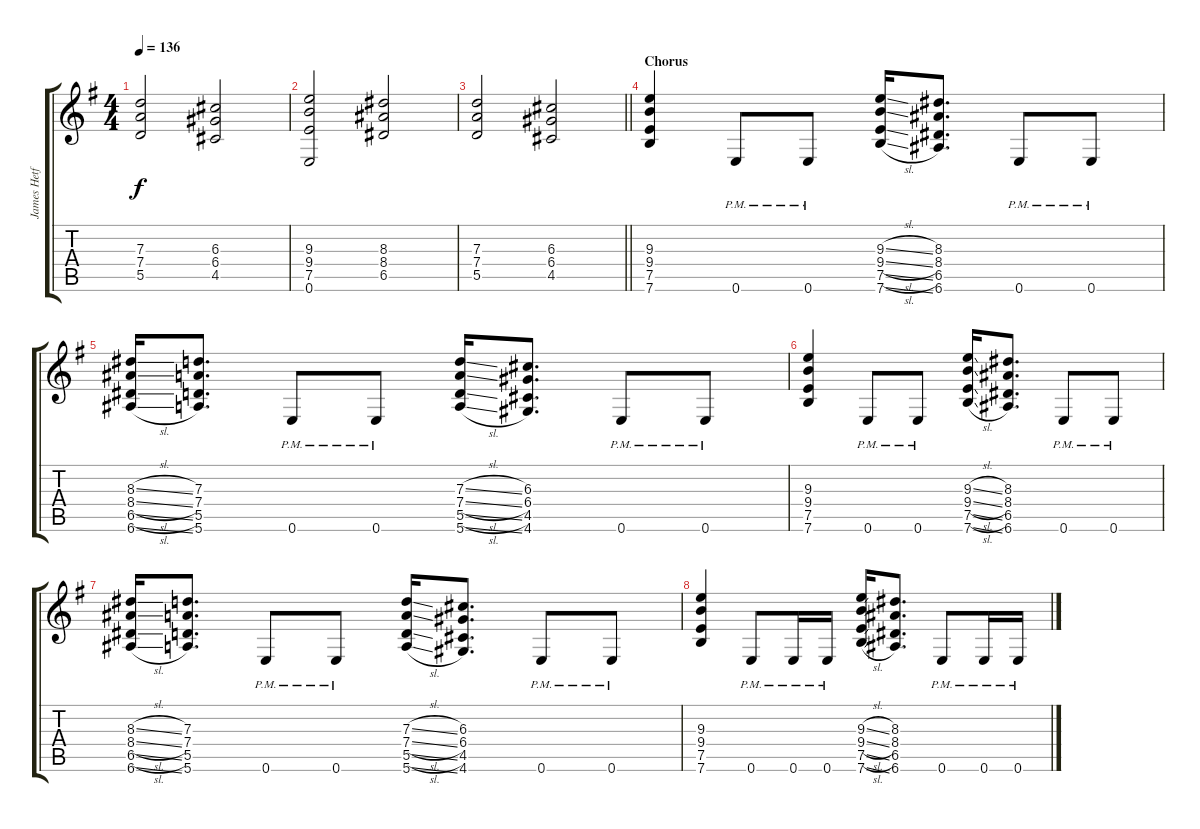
\track ("James Hetfield" "James Hetf") {instrument distortionguitar}
\staff {score tabs}
\tuning (E4 B3 G3 D3 A2 E2) {hide}
\ts (4 4)
\tempo 136
\clef g2
\ks g
(7.3 7.4 5.5).2{dy f} (6.3 6.4 4.5).2 |
(9.3 9.4 7.5 0.6).2 (8.3 8.4 6.5).2 |
\barLineRight lightlight
(7.3 7.4 5.5).2 (6.3 6.4 4.5).2 |
\section ("" "Chorus")
(9.3 9.4 7.5 7.6).4 0.6{pm}.8 0.6{pm}.8 (9.3{sl} 9.4{sl} 7.5{sl} 7.6{sl}).16 (8.3 8.4 6.5 6.6).8{d} 0.6{pm}.8 0.6{pm}.8 |
(8.3{sl} 8.4{sl} 6.5{sl} 6.6{sl}).16 (7.3 7.4 5.5 5.6).8{d} 0.6{pm}.8 0.6{pm}.8 (7.3{sl} 7.4{sl} 5.5{sl} 5.6{sl}).16 (6.3 6.4 4.5 4.6).8{d} 0.6{pm}.8 0.6{pm}.8 |
(9.3 9.4 7.5 7.6).4 0.6{pm}.8 0.6{pm}.8 (9.3{sl} 9.4{sl} 7.5{sl} 7.6{sl}).16 (8.3 8.4 6.5 6.6).8{d} 0.6{pm}.8 0.6{pm}.8 |
(8.3{sl} 8.4{sl} 6.5{sl} 6.6{sl}).16 (7.3 7.4 5.5 5.6).8{d} 0.6{pm}.8 0.6{pm}.8 (7.3{sl} 7.4{sl} 5.5{sl} 5.6{sl}).16 (6.3 6.4 4.5 4.6).8{d} 0.6{pm}.8 0.6{pm}.8 |
(9.3 9.4 7.5 7.6).4 0.6{pm}.8 0.6{pm}.16 0.6{pm}.16 (9.3{sl} 9.4{sl} 7.5{sl} 7.6{sl}).16 (8.3 8.4 6.5 6.6).8{d} 0.6{pm}.8 0.6{pm}.16 0.6{pm}.16
